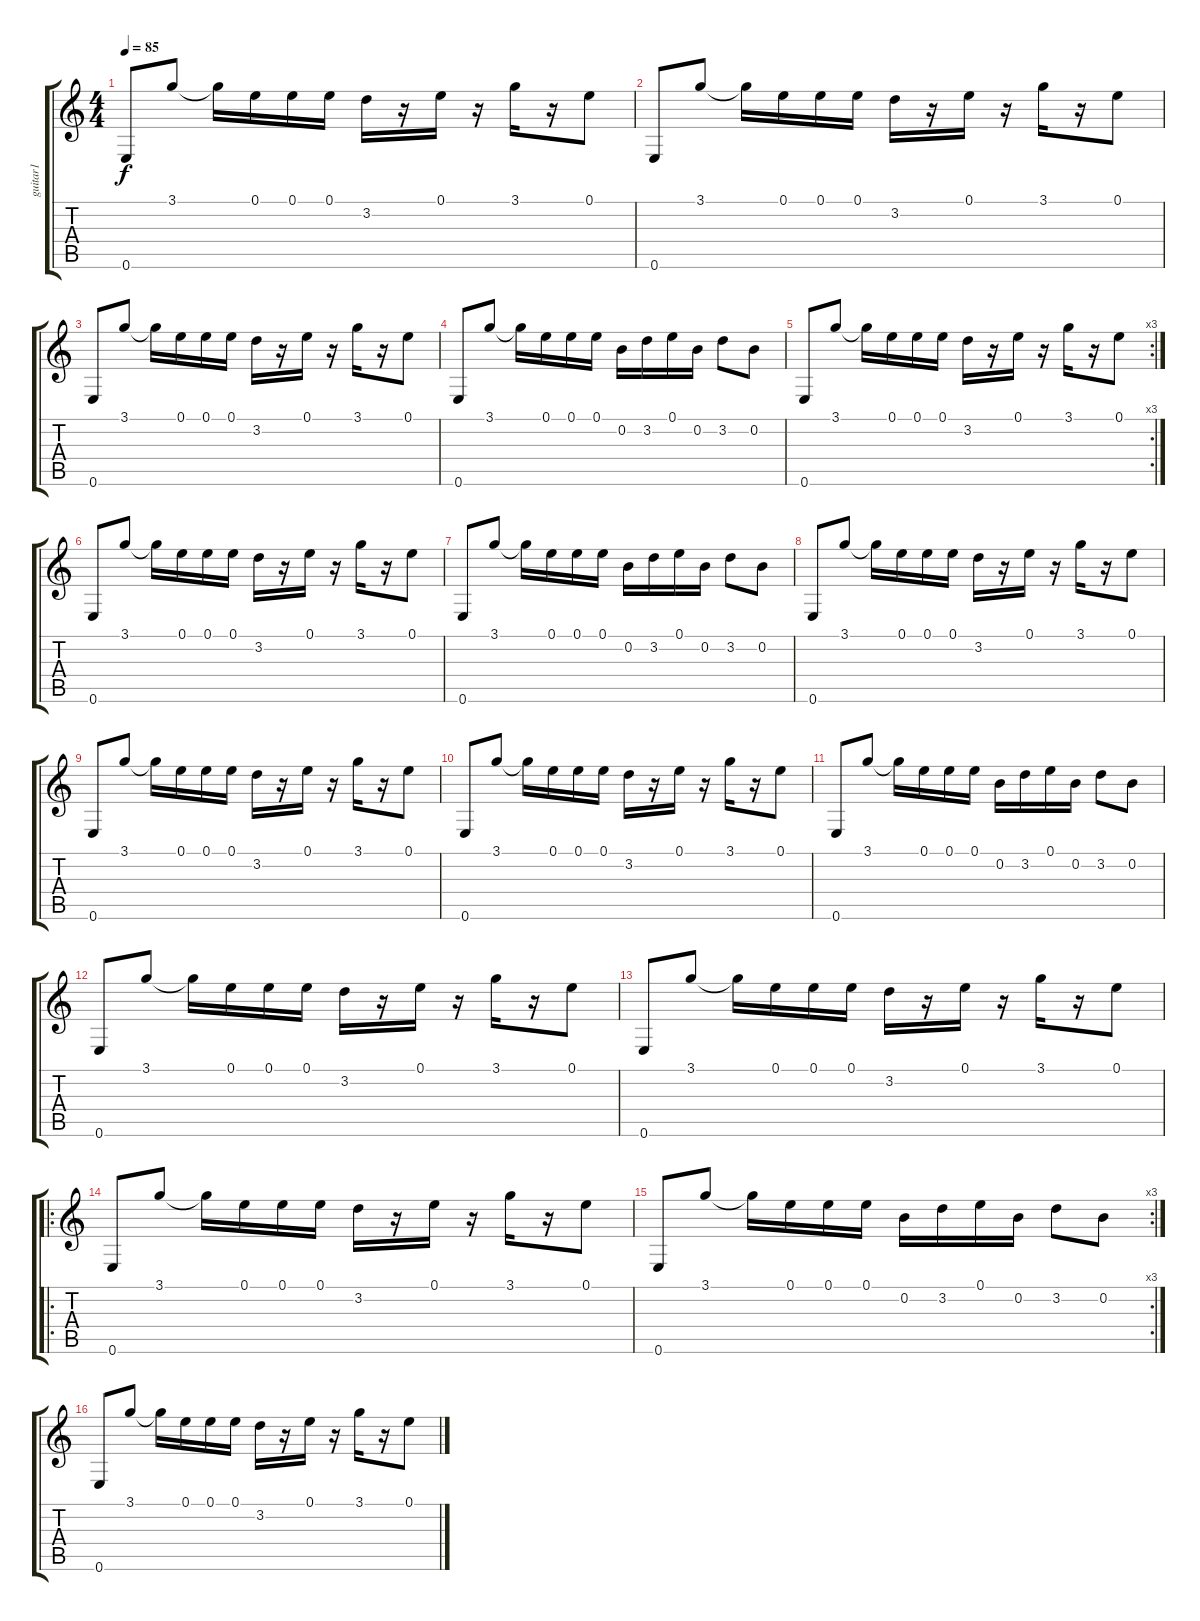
\track ("guitar1" "guitar1") {instrument electricguitarjazz}
\staff {score tabs}
\tuning (E4 B3 G3 D3 A2 E2) {hide}
\ts (4 4)
\tempo 85
\clef g2
\ks c
0.6.8{dy f} 3.1.8 3.1{t}.16 0.1.16 0.1.16 0.1.16 3.2.16 r.16 0.1.16 r.16 3.1.16 r.16 0.1.8 |
0.6.8 3.1.8 3.1{t}.16 0.1.16 0.1.16 0.1.16 3.2.16 r.16 0.1.16 r.16 3.1.16 r.16 0.1.8 |
0.6.8 3.1.8 3.1{t}.16 0.1.16 0.1.16 0.1.16 3.2.16 r.16 0.1.16 r.16 3.1.16 r.16 0.1.8 |
0.6.8 3.1.8 3.1{t}.16 0.1.16 0.1.16 0.1.16 0.2.16 3.2.16 0.1.16 0.2.16 3.2.8 0.2.8 |
\rc 3
0.6.8 3.1.8 3.1{t}.16 0.1.16 0.1.16 0.1.16 3.2.16 r.16 0.1.16 r.16 3.1.16 r.16 0.1.8 |
0.6.8 3.1.8 3.1{t}.16 0.1.16 0.1.16 0.1.16 3.2.16 r.16 0.1.16 r.16 3.1.16 r.16 0.1.8 |
0.6.8 3.1.8 3.1{t}.16 0.1.16 0.1.16 0.1.16 0.2.16 3.2.16 0.1.16 0.2.16 3.2.8 0.2.8 |
0.6.8 3.1.8 3.1{t}.16 0.1.16 0.1.16 0.1.16 3.2.16 r.16 0.1.16 r.16 3.1.16 r.16 0.1.8 |
0.6.8 3.1.8 3.1{t}.16 0.1.16 0.1.16 0.1.16 3.2.16 r.16 0.1.16 r.16 3.1.16 r.16 0.1.8 |
0.6.8 3.1.8 3.1{t}.16 0.1.16 0.1.16 0.1.16 3.2.16 r.16 0.1.16 r.16 3.1.16 r.16 0.1.8 |
0.6.8 3.1.8 3.1{t}.16 0.1.16 0.1.16 0.1.16 0.2.16 3.2.16 0.1.16 0.2.16 3.2.8 0.2.8 |
0.6.8 3.1.8 3.1{t}.16 0.1.16 0.1.16 0.1.16 3.2.16 r.16 0.1.16 r.16 3.1.16 r.16 0.1.8 |
0.6.8 3.1.8 3.1{t}.16 0.1.16 0.1.16 0.1.16 3.2.16 r.16 0.1.16 r.16 3.1.16 r.16 0.1.8 |
\ro
0.6.8 3.1.8 3.1{t}.16 0.1.16 0.1.16 0.1.16 3.2.16 r.16 0.1.16 r.16 3.1.16 r.16 0.1.8 |
\rc 3
0.6.8 3.1.8 3.1{t}.16 0.1.16 0.1.16 0.1.16 0.2.16 3.2.16 0.1.16 0.2.16 3.2.8 0.2.8 |
0.6.8 3.1.8 3.1{t}.16 0.1.16 0.1.16 0.1.16 3.2.16 r.16 0.1.16 r.16 3.1.16 r.16 0.1.8
